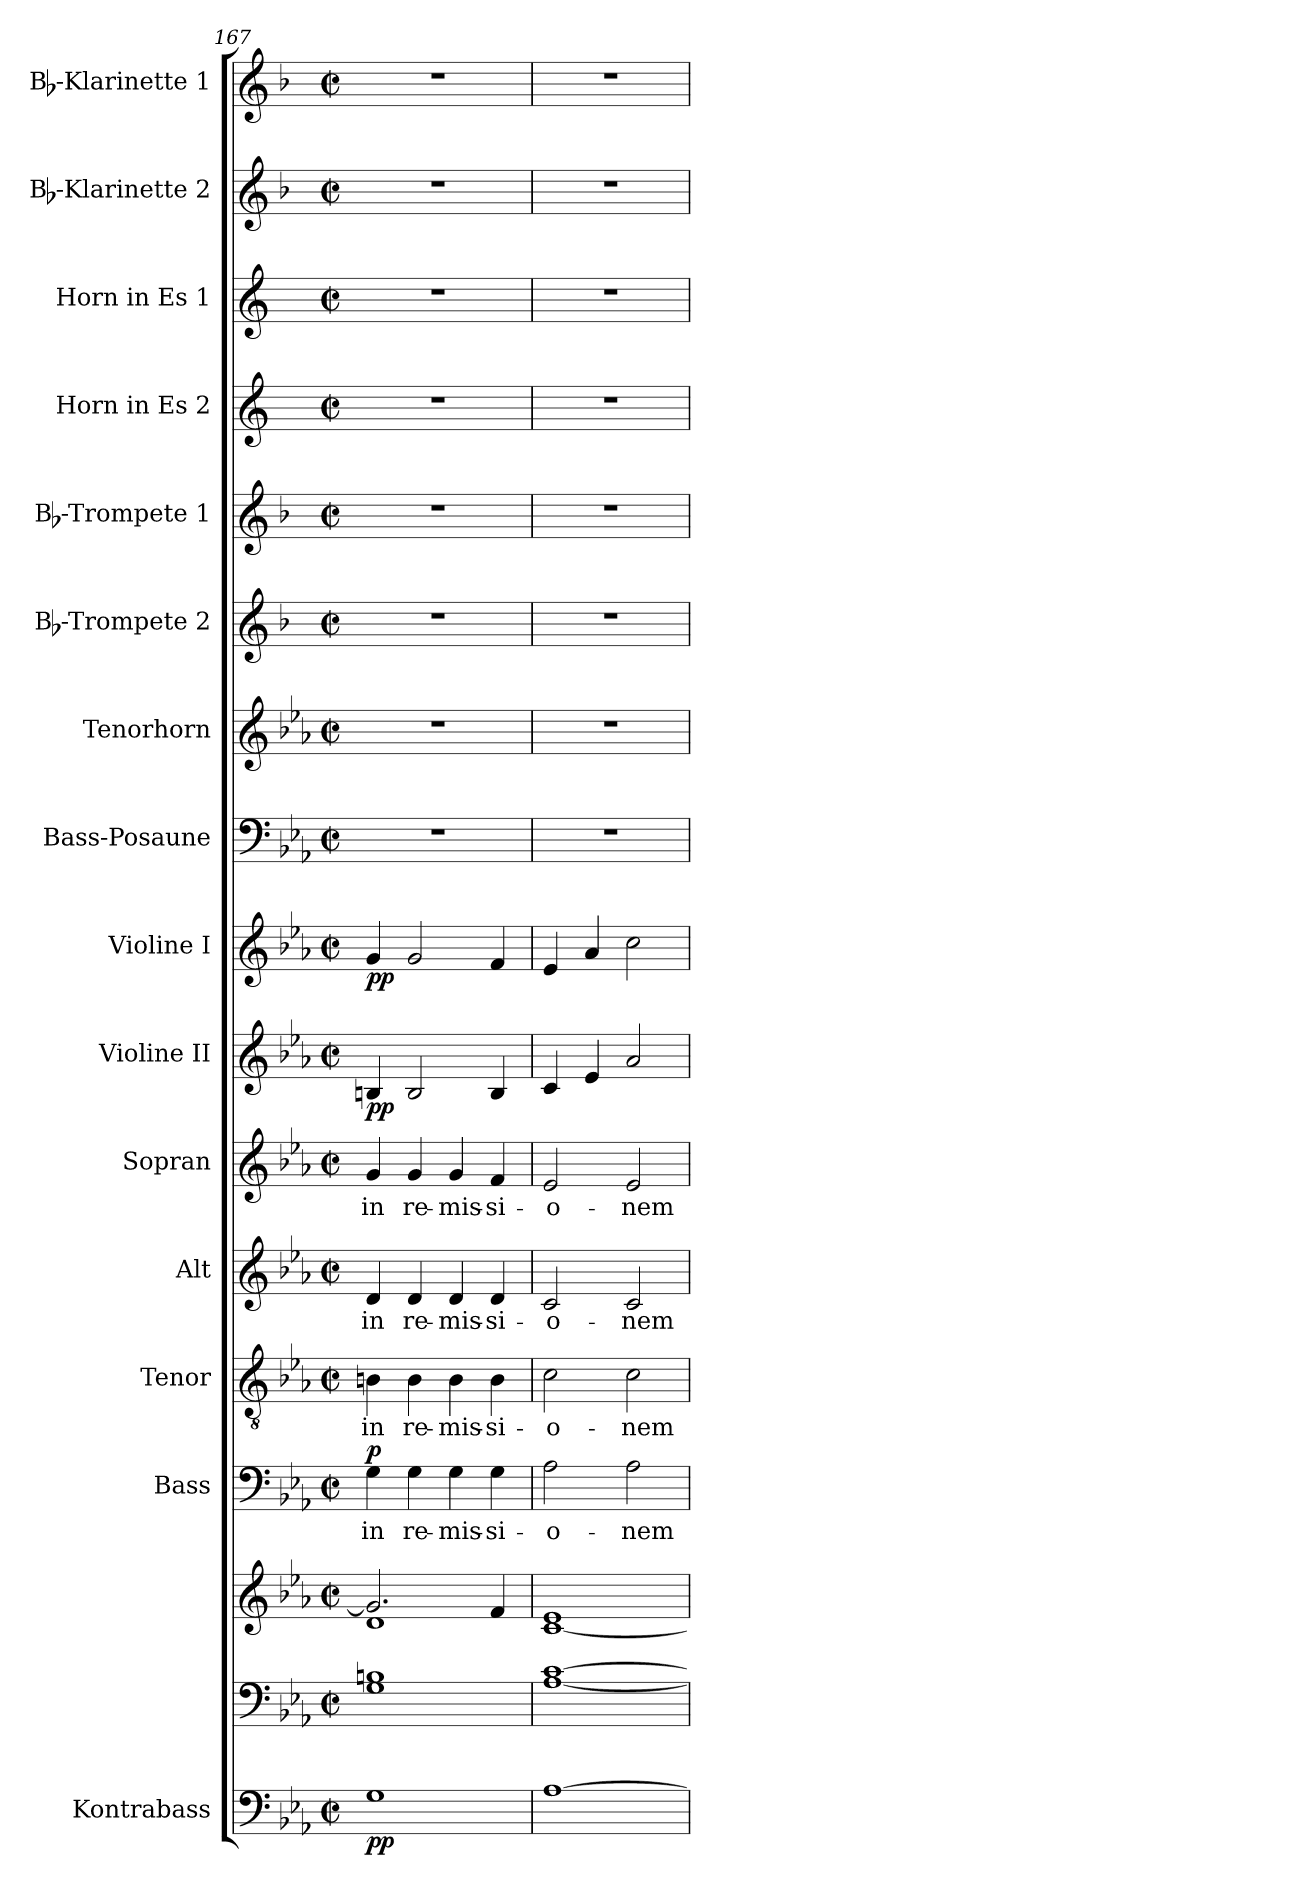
**kern	**dynam	**kern	**kern	**kern	**text	**dynam	**kern	**text	**kern	**text	**kern	**text	**kern	**dynam	**kern	**dynam	**kern	**kern	**kern	**kern	**kern	**kern	**kern	**kern
*part16	*part16	*part15	*part15	*part14	*part14	*part14	*part13	*part13	*part12	*part12	*part11	*part11	*part10	*part10	*part9	*part9	*part8	*part7	*part6	*part5	*part4	*part3	*part2	*part1
*staff17	*staff17	*staff16	*staff15	*staff14	*staff14	*staff14	*staff13	*staff13	*staff12	*staff12	*staff11	*staff11	*staff10	*staff10	*staff9	*staff9	*staff8	*staff7	*staff6	*staff5	*staff4	*staff3	*staff2	*staff1
*I"Kontrabass	*	*	*	*I"Bass	*	*	*I"Tenor	*	*I"Alt	*	*I"Sopran	*	*I"Violine II	*	*I"Violine I	*	*I"Bass-Posaune	*I"Tenorhorn	*I"Bb-Trompete 2	*I"Bb-Trompete 1	*I"Horn in Es 2	*I"Horn in Es 1	*I"Bb-Klarinette 2	*I"Bb-Klarinette 1
*I'Kb.	*	*	*	*I'B.	*	*	*I'T.	*	*I'A.	*	*I'S.	*	*I'Vl. II	*	*I'Vl. I	*	*I'B. Pos.	*I'T. Hrn.	*I'Bb Trp. 2	*I'Bb Trp. 1	*	*	*I'Bb Kl. 2	*I'Bb Kl. 1
*clefF4	*	*clefF4	*clefG2	*clefF4	*	*	*clefGv2	*	*clefG2	*	*clefG2	*	*clefG2	*	*clefG2	*	*clefF4	*clefG2	*clefG2	*clefG2	*clefG2	*clefG2	*clefG2	*clefG2
*ITrd7c12	*	*	*	*	*	*	*	*	*	*	*	*	*	*	*	*	*	*ITrd8c14	*ITrd1c2	*ITrd1c2	*ITrd5c9	*ITrd5c9	*ITrd1c2	*ITrd1c2
*k[b-e-a-]	*	*k[b-e-a-]	*k[b-e-a-]	*k[b-e-a-]	*	*	*k[b-e-a-]	*	*k[b-e-a-]	*	*k[b-e-a-]	*	*k[b-e-a-]	*	*k[b-e-a-]	*	*k[b-e-a-]	*k[b-e-a-]	*k[b-e-a-]	*k[b-e-a-]	*k[b-e-a-]	*k[b-e-a-]	*k[b-e-a-]	*k[b-e-a-]
*E-:	*	*E-:	*E-:	*E-:	*	*	*E-:	*	*E-:	*	*E-:	*	*E-:	*	*E-:	*	*E-:	*E-:	*E-:	*E-:	*E-:	*E-:	*E-:	*E-:
*M2/2	*	*M2/2	*M2/2	*M2/2	*	*	*M2/2	*	*M2/2	*	*M2/2	*	*M2/2	*	*M2/2	*	*M2/2	*M2/2	*M2/2	*M2/2	*M2/2	*M2/2	*M2/2	*M2/2
*met(c|)	*	*met(c|)	*met(c|)	*met(c|)	*	*	*met(c|)	*	*met(c|)	*	*met(c|)	*	*met(c|)	*	*met(c|)	*	*met(c|)	*met(c|)	*met(c|)	*met(c|)	*met(c|)	*met(c|)	*met(c|)	*met(c|)
=167	=167	=167	=167	=167	=167	=167	=167	=167	=167	=167	=167	=167	=167	=167	=167	=167	=167	=167	=167	=167	=167	=167	=167	=167
*	*	*^	*^	*	*	*	*	*	*	*	*	*	*	*	*	*	*	*	*	*	*	*	*	*
!	!LO:DY:b	!	!	!	!	!	!LO:LY:b	!LO:DY:a	!	!LO:LY:b	!	!LO:LY:b	!	!LO:LY:b	!	!LO:DY:b	!	!LO:DY:b	!	!	!	!	!	!	!	!
1GG	pp	1Bn	1G	2.g/]	1d	4G\	in	p	4Bn\	in	4d/	in	4g/	in	4Bn/	pp	4g/	pp	1r	1r	1r	1r	1r	1r	1r	1r
!	!	!	!	!	!	!	!LO:LY:b	!	!	!LO:LY:b	!	!LO:LY:b	!	!LO:LY:b	!	!	!	!	!	!	!	!	!	!	!	!
.	.	.	.	.	.	4G\	re-	.	4B\	re-	4d/	re-	4g/	re-	2B/	.	2g/	.	.	.	.	.	.	.	.	.
!	!	!	!	!	!	!	!LO:LY:b	!	!	!LO:LY:b	!	!LO:LY:b	!	!LO:LY:b	!	!	!	!	!	!	!	!	!	!	!	!
.	.	.	.	.	.	4G\	-mis-	.	4B\	-mis-	4d/	-mis-	4g/	-mis-	.	.	.	.	.	.	.	.	.	.	.	.
!	!	!	!	!	!	!	!LO:LY:b	!	!	!LO:LY:b	!	!LO:LY:b	!	!LO:LY:b	!	!	!	!	!	!	!	!	!	!	!	!
.	.	.	.	4f/	.	4G\	-si-	.	4B\	-si-	4d/	-si-	4f/	-si-	4B/	.	4f/	.	.	.	.	.	.	.	.	.
=168	=168	=168	=168	=168	=168	=168	=168	=168	=168	=168	=168	=168	=168	=168	=168	=168	=168	=168	=168	=168	=168	=168	=168	=168	=168	=168
!	!	!	!	!	!	!	!LO:LY:b	!	!	!LO:LY:b	!	!LO:LY:b	!	!LO:LY:b	!	!	!	!	!	!	!	!	!	!	!	!
[1AA-	.	[>1c	[<1A-	1e-	[<1c	2A-\	-o-	.	2c\	-o-	2c/	-o-	2e-/	-o-	4c/	.	4e-/	.	1r	1r	1r	1r	1r	1r	1r	1r
.	.	.	.	.	.	.	.	.	.	.	.	.	.	.	4e-/	.	4a-/	.	.	.	.	.	.	.	.	.
!	!	!	!	!	!	!	!LO:LY:b	!	!	!LO:LY:b	!	!LO:LY:b	!	!LO:LY:b	!	!	!	!	!	!	!	!	!	!	!	!
.	.	.	.	.	.	2A-\	-nem	.	2c\	-nem	2c/	-nem	2e-/	-nem	2a-/	.	2cc\	.	.	.	.	.	.	.	.	.
*	*	*v	*v	*	*	*	*	*	*	*	*	*	*	*	*	*	*	*	*	*	*	*	*	*	*	*
*	*	*	*v	*v	*	*	*	*	*	*	*	*	*	*	*	*	*	*	*	*	*	*	*	*	*
=	=	=	=	=	=	=	=	=	=	=	=	=	=	=	=	=	=	=	=	=	=	=	=	=
*-	*-	*-	*-	*-	*-	*-	*-	*-	*-	*-	*-	*-	*-	*-	*-	*-	*-	*-	*-	*-	*-	*-	*-	*-
